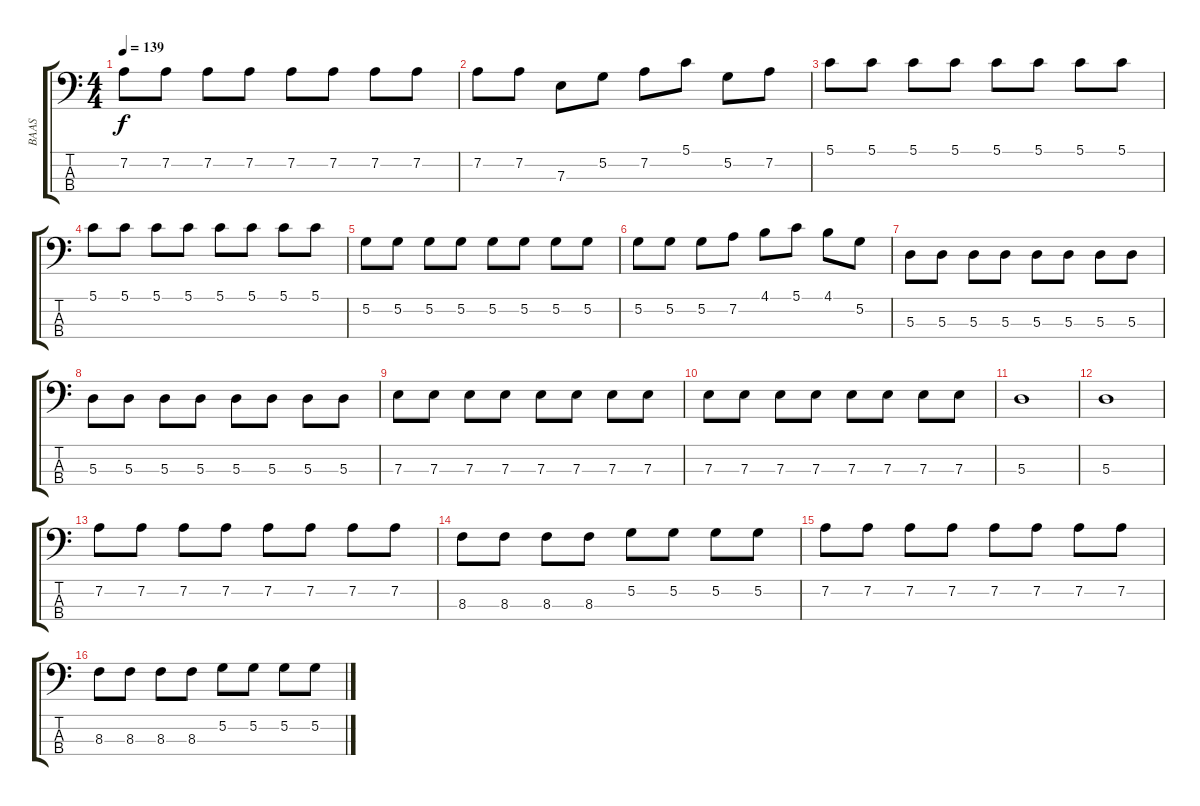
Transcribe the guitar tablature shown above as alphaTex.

\track ("BAAS" "BAAS") {instrument electricbassfinger}
\staff {score tabs}
\tuning (G2 D2 A1 E1) {hide}
\ts (4 4)
\tempo 139
\clef f4
\ks c
7.2.8{dy f} 7.2.8 7.2.8 7.2.8 7.2.8 7.2.8 7.2.8 7.2.8 |
7.2.8 7.2.8 7.3.8 5.2.8 7.2.8 5.1.8 5.2.8 7.2.8 |
5.1.8 5.1.8 5.1.8 5.1.8 5.1.8 5.1.8 5.1.8 5.1.8 |
5.1.8 5.1.8 5.1.8 5.1.8 5.1.8 5.1.8 5.1.8 5.1.8 |
5.2.8 5.2.8 5.2.8 5.2.8 5.2.8 5.2.8 5.2.8 5.2.8 |
5.2.8 5.2.8 5.2.8 7.2.8 4.1.8 5.1.8 4.1.8 5.2.8 |
5.3.8 5.3.8 5.3.8 5.3.8 5.3.8 5.3.8 5.3.8 5.3.8 |
5.3.8 5.3.8 5.3.8 5.3.8 5.3.8 5.3.8 5.3.8 5.3.8 |
7.3.8 7.3.8 7.3.8 7.3.8 7.3.8 7.3.8 7.3.8 7.3.8 |
7.3.8 7.3.8 7.3.8 7.3.8 7.3.8 7.3.8 7.3.8 7.3.8 |
5.3.1 |
5.3.1 |
7.2.8 7.2.8 7.2.8 7.2.8 7.2.8 7.2.8 7.2.8 7.2.8 |
8.3.8 8.3.8 8.3.8 8.3.8 5.2.8 5.2.8 5.2.8 5.2.8 |
7.2.8 7.2.8 7.2.8 7.2.8 7.2.8 7.2.8 7.2.8 7.2.8 |
8.3.8 8.3.8 8.3.8 8.3.8 5.2.8 5.2.8 5.2.8 5.2.8
